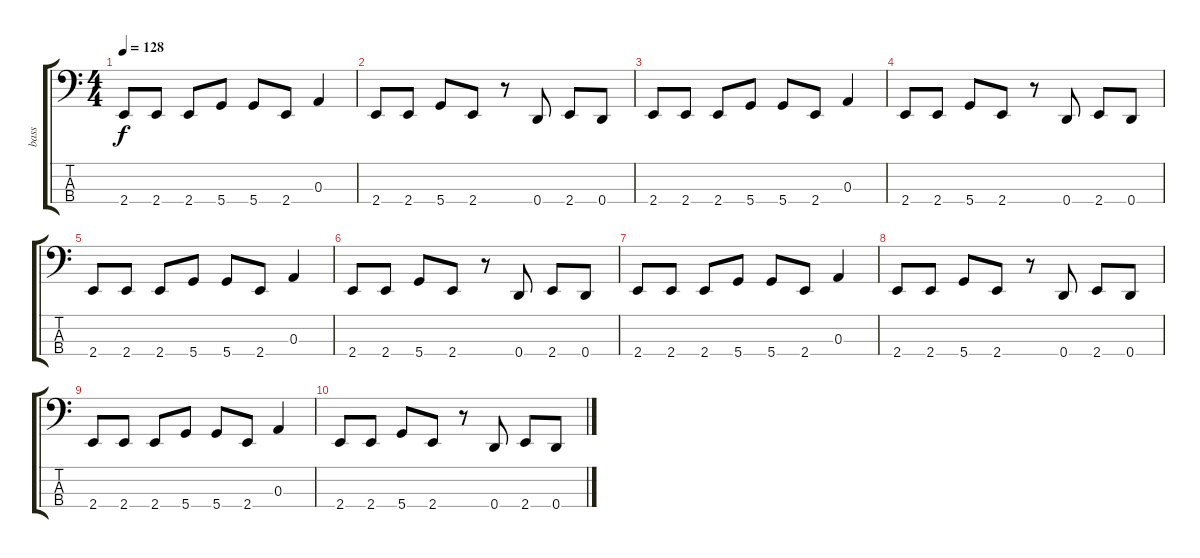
\track ("bass" "bass") {instrument electricbassfinger}
\staff {score tabs}
\tuning (G2 D2 A1 D1) {hide}
\ts (4 4)
\tempo 128
\clef f4
\ks c
2.4.8{dy f} 2.4.8 2.4.8 5.4.8 5.4.8 2.4.8 0.3.4 |
2.4.8 2.4.8 5.4.8 2.4.8 r.8 0.4.8 2.4.8 0.4.8 |
2.4.8 2.4.8 2.4.8 5.4.8 5.4.8 2.4.8 0.3.4 |
2.4.8 2.4.8 5.4.8 2.4.8 r.8 0.4.8 2.4.8 0.4.8 |
2.4.8 2.4.8 2.4.8 5.4.8 5.4.8 2.4.8 0.3.4 |
2.4.8 2.4.8 5.4.8 2.4.8 r.8 0.4.8 2.4.8 0.4.8 |
2.4.8 2.4.8 2.4.8 5.4.8 5.4.8 2.4.8 0.3.4 |
2.4.8 2.4.8 5.4.8 2.4.8 r.8 0.4.8 2.4.8 0.4.8 |
2.4.8 2.4.8 2.4.8 5.4.8 5.4.8 2.4.8 0.3.4 |
2.4.8 2.4.8 5.4.8 2.4.8 r.8 0.4.8 2.4.8 0.4.8
